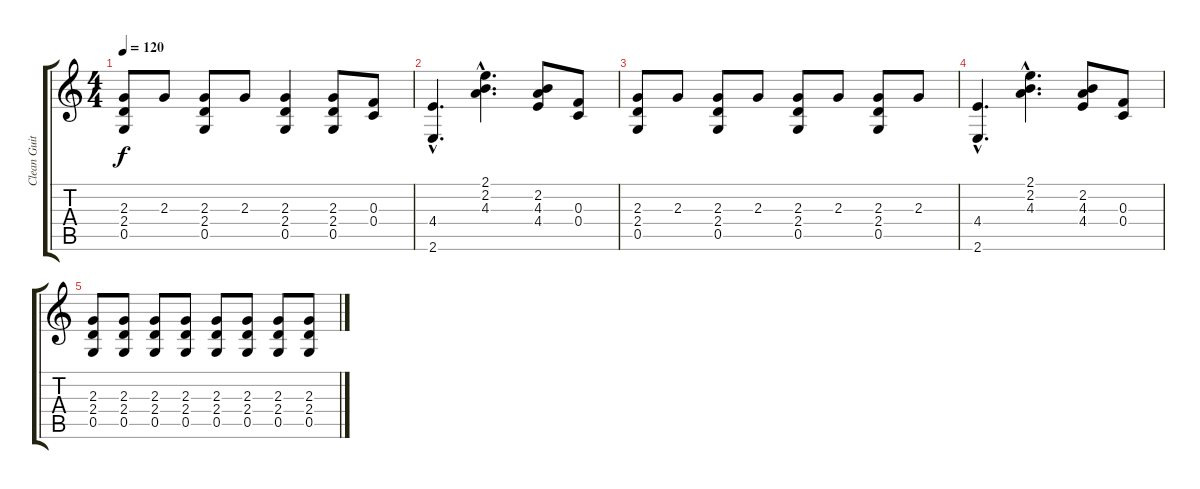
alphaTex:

\track ("Clean Guitar" "Clean Guit") {instrument electricguitarclean}
\staff {score tabs}
\tuning (D4 A3 F3 C3 G2 D2) {hide}
\ts (4 4)
\tempo 120
\clef g2
\ks c
(2.3 2.4 0.5).8{dy f} 2.3.8 (2.3 2.4 0.5).8 2.3.8 (2.3 2.4 0.5).4 (2.3 2.4 0.5).8 (0.3 0.4).8 |
(4.4{hac} 2.6{hac}).4{d} (2.1{hac} 2.2{hac} 4.3{hac}).4{d} (2.2 4.3 4.4).8 (0.3 0.4).8 |
(2.3 2.4 0.5).8 2.3.8 (2.3 2.4 0.5).8 2.3.8 (2.3 2.4 0.5).8 2.3.8 (2.3 2.4 0.5).8 2.3.8 |
(4.4{hac} 2.6{hac}).4{d} (2.1{hac} 2.2{hac} 4.3{hac}).4{d} (2.2 4.3 4.4).8 (0.3 0.4).8 |
(2.3 2.4 0.5).8 (2.3 2.4 0.5).8 (2.3 2.4 0.5).8 (2.3 2.4 0.5).8 (2.3 2.4 0.5).8 (2.3 2.4 0.5).8 (2.3 2.4 0.5).8 (2.3 2.4 0.5).8
